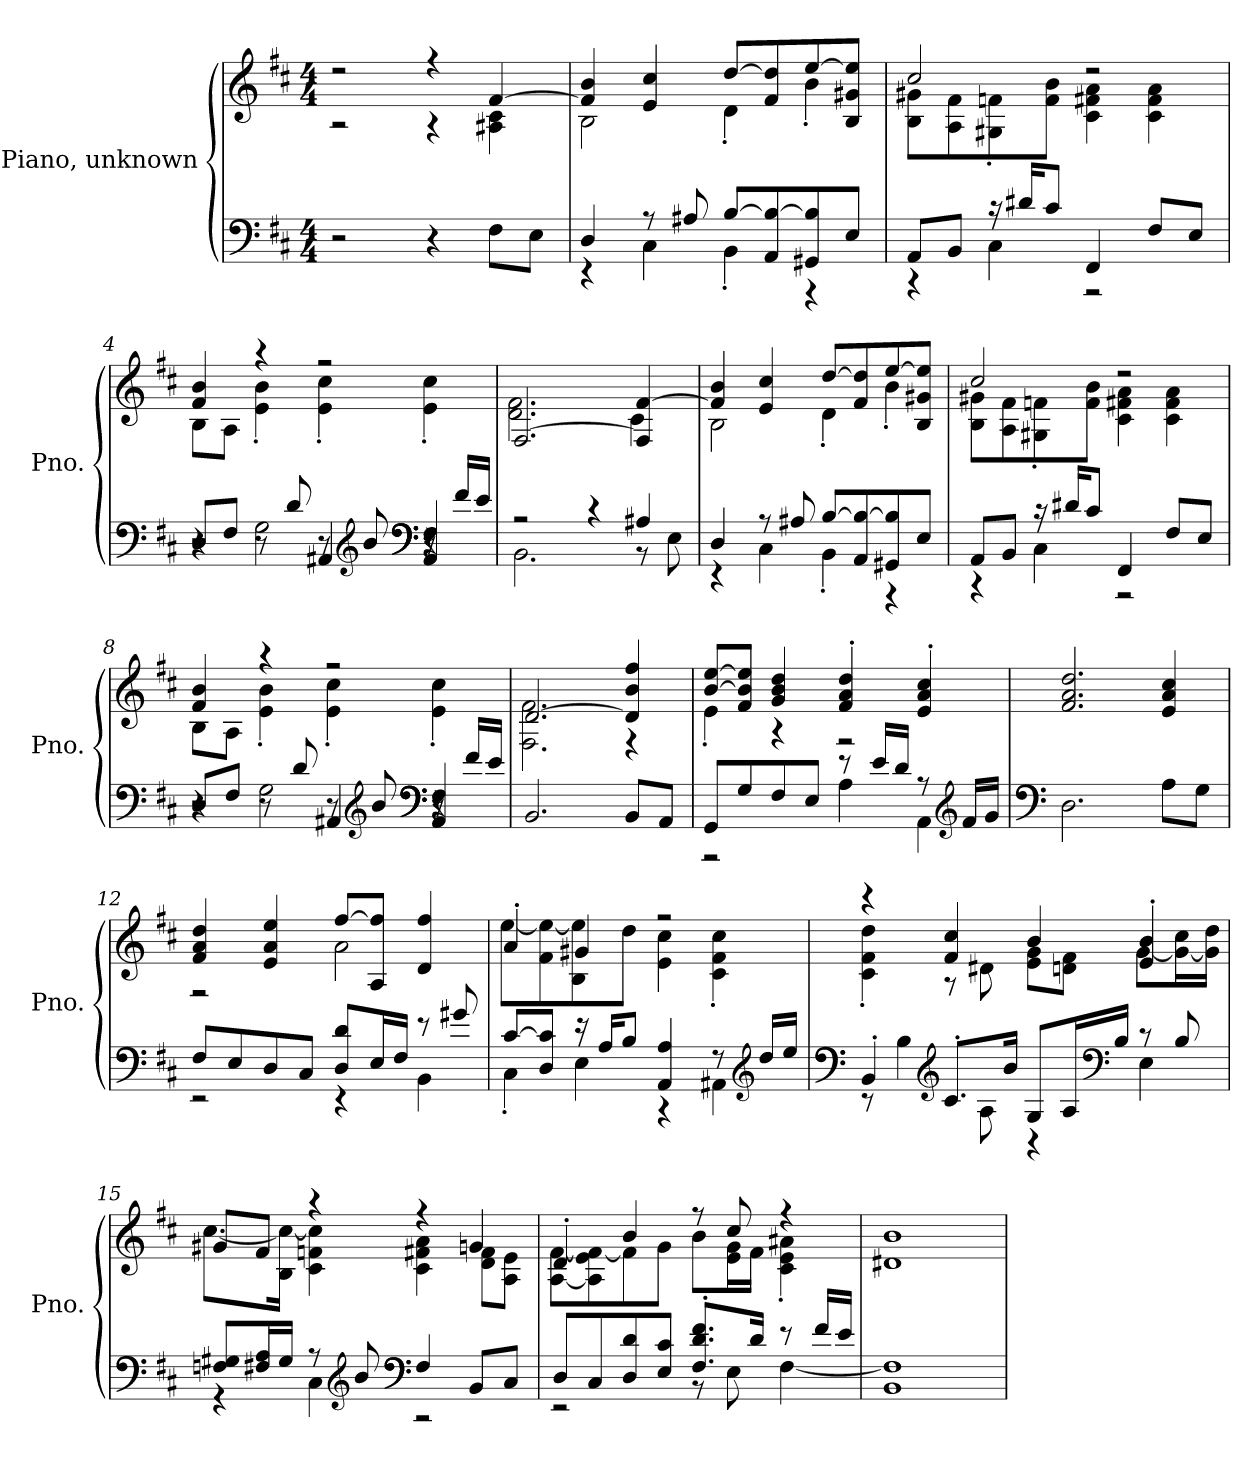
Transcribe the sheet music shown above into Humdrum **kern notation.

**kern	**kern
*part1	*part1
*staff2	*staff1
*I"Piano, unknown	*
*I'Pno.	*
*clefF4	*clefG2
*k[f#c#]	*k[f#c#]
*M4/4	*M4/4
*MM120	*MM120
=1	=1
*	*^
2r	2r	2r
4r	4r	4r
8F#\L	[4f#/	4A#X\ 4c#\
8E\J	.	.
=2	=2	=2
*^	*	*
4D/	4r	4f#/] 4b/	2B\
8r	4C#\	4e/ 4cc#/	.
8A#X/	.	.	.
[8B/L	4BB'\	[8dd/L	4d'\
8AA/ 8B/_	.	8f#/ 8dd/]	.
8GG#X/ 8B/]	4r	[8ee/	4b'\
8E/J	.	8B/ 8g#X/ 8ee/]J	.
=3	=3	=3	=3
8AA/L	4r	2cc#/	8B\ 8g#X\L
8BB/J	.	.	8A\ 8f#\
16r	4C#\	.	8G#X\' 8fn\'
16d#X/KL	.	.	.
8c#/J	.	.	8f\ 8b\J
4FF#/	2r	2r	4c#\ 4f#X\ 4a\
8F#/L	.	.	4c#\ 4f#\ 4a\
8E/J	.	.	.
!!LO:LB:g=z	!!
=4	=4	=4	=4
*	*^	*	*
8D/L	4r	2r	4f#/ 4b/	8B\L
8F#/J	.	.	.	8A\J
8r	2G\	.	4r	4e\' 4b\'
8d/	.	.	.	.
8r	.	4AA#X/	2r	4e\' 4cc#\'
*clefG2	*	*	*	*
8b/	.	.	.	.
*clefF4	*	*	*	*
8r	4r	4AA#/ 4F#/	.	4e\' 4cc#\'
16f#/LL	.	.	.	.
16e/JJ	.	.	.	.
*	*v	*v	*	*
=5	=5	=5	=5
2r	2.BB\	[2.F#/	2.d\ 2.f#\
4r	.	.	.
4A#X/	8r	4F#/] [4f#/	4c#\
.	8E\	.	.
=6	=6	=6	=6
4D/	4r	4f#/] 4b/	2B\
8r	4C#\	4e/ 4cc#/	.
8A#X/	.	.	.
[8B/L	4BB'\	[8dd/L	4d'\
8AA/ 8B/_	.	8f#/ 8dd/]	.
8GG#X/ 8B/]	4r	[8ee/	4b'\
8E/J	.	8B/ 8g#X/ 8ee/]J	.
!!LO:LB:g=z	!!
=7	=7	=7	=7
8AA/L	4r	2cc#/	8B\ 8g#X\L
8BB/J	.	.	8A\ 8f#\
16r	4C#\	.	8G#X\' 8fn\'
16d#X/KL	.	.	.
8c#/J	.	.	8f\ 8b\J
4FF#/	2r	2r	4c#\ 4f#X\ 4a\
8F#/L	.	.	4c#\ 4f#\ 4a\
8E/J	.	.	.
=8	=8	=8	=8
*	*^	*	*
8D/L	4r	2r	4f#/ 4b/	8B\L
8F#/J	.	.	.	8A\J
8r	2G\	.	4r	4e\' 4b\'
8d/	.	.	.	.
8r	.	4AA#X/	2r	4e\' 4cc#\'
*clefG2	*	*	*	*
8b/	.	.	.	.
*clefF4	*	*	*	*
8r	4r	4AA#/ 4F#/	.	4e\' 4cc#\'
16f#/LL	.	.	.	.
16e/JJ	.	.	.	.
*v	*v	*v	*	*
=9	=9	=9
2.BB/	[2.d/	2.F#\ 2.f#\
8BB/L	4d/] 4b/ 4ff#/	4r
8AA/J	.	.
!!LO:LB:g=z	!!
=10	=10	=10
*^	*	*
8GG/L	2r	[8b/ [8ee/L	4e'\
8G/	.	8f#/ 8b/] 8ee/]J	.
8F#/	.	4g/ 4b/ 4dd/	4r
8E/J	.	.	.
8r	4A\	4f#/' 4a/' 4dd/'	2r
16e/LL	.	.	.
16d/JJ	.	.	.
8r	4AA\	4e/' 4a/' 4cc#/'	.
*clefG2	*	*	*
16f#/LL	.	.	.
16g/JJ	.	.	.
*v	*v	*	*
*	*v	*v
=11	=11
*clefF4	*
2.D\	2.f#/ 2.a/ 2.dd/
8A\L	4e/ 4a/ 4cc#/
8G\J	.
=12	=12
*^	*^
8F#/L	2r	4f#/ 4a/ 4dd/	2r
8E/	.	.	.
8D/	.	4e/ 4a/ 4ee/	.
8C#/J	.	.	.
8D/ 8d/L	4r	[8ff#/L	2a\
16E/L	.	8A/ 8ff#/]J	.
16F#/JJ	.	.	.
8r	4BB\	4d/ 4ff#/	.
8g#X/	.	.	.
=13	=13	=13	=13
[8c#/L	4C#'\	4a'/	[8ee\L
8D/ 8c#/]J	.	.	8f#\ 8ee\_
16r	4E\	4g#X/	8B\ 8ee\]
16A/KL	.	.	.
8B/J	.	.	8dd\J
4AA/ 4A/	4r	2r	4e\ 4cc#\
8r	4AA#X\	.	4c#\' 4f#\' 4cc#\'
*clefG2	*	*	*
16dd/LL	.	.	.
16ee/JJ	.	.	.
!!LO:LB:g=z	!!
=14	=14	=14	=14
*clefF4	*	*	*
4BB'/	8r	4r	4c#\' 4f#\' 4dd\'
.	4B\	.	.
*clefG2	*	*	*
8.c#'/L	.	4f#/ 4cc#/	8r
.	8A\	.	8d#X\
16b/Jk	.	.	.
8G/L	4r	4b/	8e\ 8g\L
16A/L	.	.	8dn\ 8f#\J
*clefF4	*	*	*
16B/JJ	.	.	.
8r	4E\	4e/' 4b/'	[8g\L
8B/	.	.	16g\_ 16cc#\L
.	.	.	16g\] 16dd\JJ
=15	=15	=15	=15
8Fn/ 8G#X/L	4r	8g#X/L	[8.cc#\L
16F#X/ 16A/L	.	8f#/J	.
16G#/JJ	.	.	16B\ 16cc#\_Jk
8r	4C#\	4r	4c#\ 4fn\ 4cc#\]
*clefG2	*	*	*
8b/	.	.	.
*clefF4	*	*	*
4F#/	2r	4r	4c#\ 4f#X\ 4a\
8BB/L	.	4gn/	8d\ 8f#\L
8C#/J	.	.	8A\ 8e\J
!!LO:LB:g=z	!!
=16	=16	=16	=16
8D/L	2r	4d'/	[8A\ [8f#\L
8C#/	.	.	8A\] 8e\ 8f#\_
8D/ 8d/	.	4b/	8f#\]
8E/ 8c#/J	.	.	8g\J
8.F#/' 8.d/' 8.f#/'L	8r	8r	8b\L
.	8E\	8cc#/	16e\ 16g\L
16d/Jk	.	.	16f#\JJ
8r	[4F#\	4r	4c#\' 4e\' 4a#X\'
16f#/LL	.	.	.
16e/JJ	.	.	.
*	*	*v	*v
=17	=17	=17
1BB	1F#]	1d#X 1b
*v	*v	*
=	=
*-	*-
